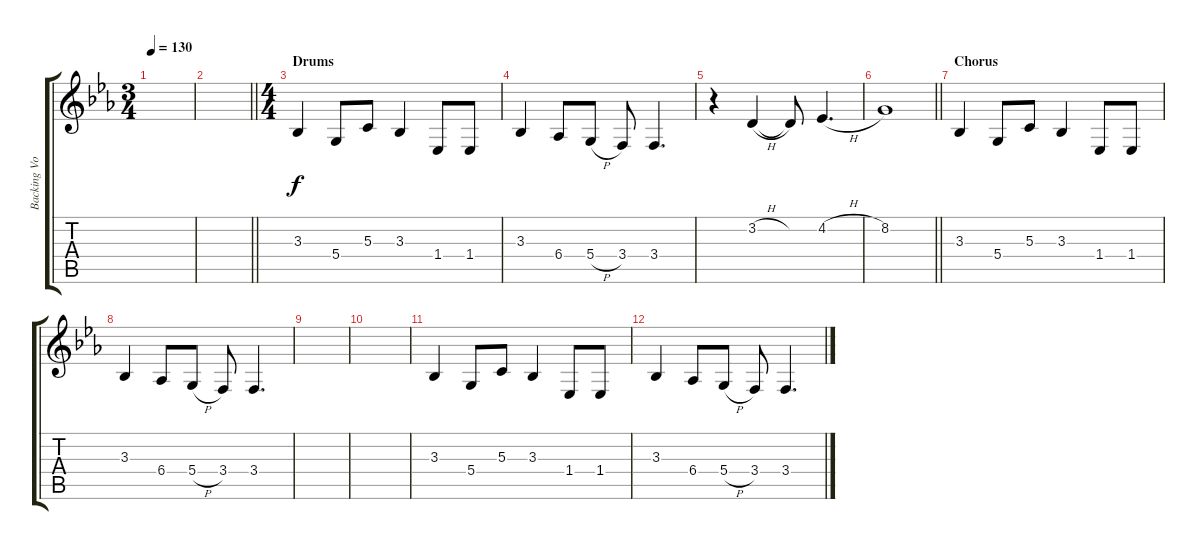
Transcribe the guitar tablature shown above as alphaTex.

\track ("Backing Vocals" "Backing Vo") {instrument tenorsax}
\staff {score tabs}
\tuning (E4 B3 G3 D3 A2 E2) {hide}
\ts (3 4)
\tempo 130
\clef g2
\ks eb
|
\barLineRight lightlight
|
\ts (4 4)
\section ("" "Drums")
3.3.4 5.4.8 5.3.8 3.3.4 1.4.8 1.4.8 |
3.3.4 6.4.8 5.4{h}.8 3.4.8 3.4.4{d} |
r.4 3.2{h}.4 3.2{t}.8 4.2{h}.4{d} |
\barLineRight lightlight
8.2.1 |
\section ("" "Chorus")
3.3.4 5.4.8 5.3.8 3.3.4 1.4.8 1.4.8 |
3.3.4 6.4.8 5.4{h}.8 3.4.8 3.4.4{d} |
|
|
3.3.4 5.4.8 5.3.8 3.3.4 1.4.8 1.4.8 |
3.3.4 6.4.8 5.4{h}.8 3.4.8 3.4.4{d}
